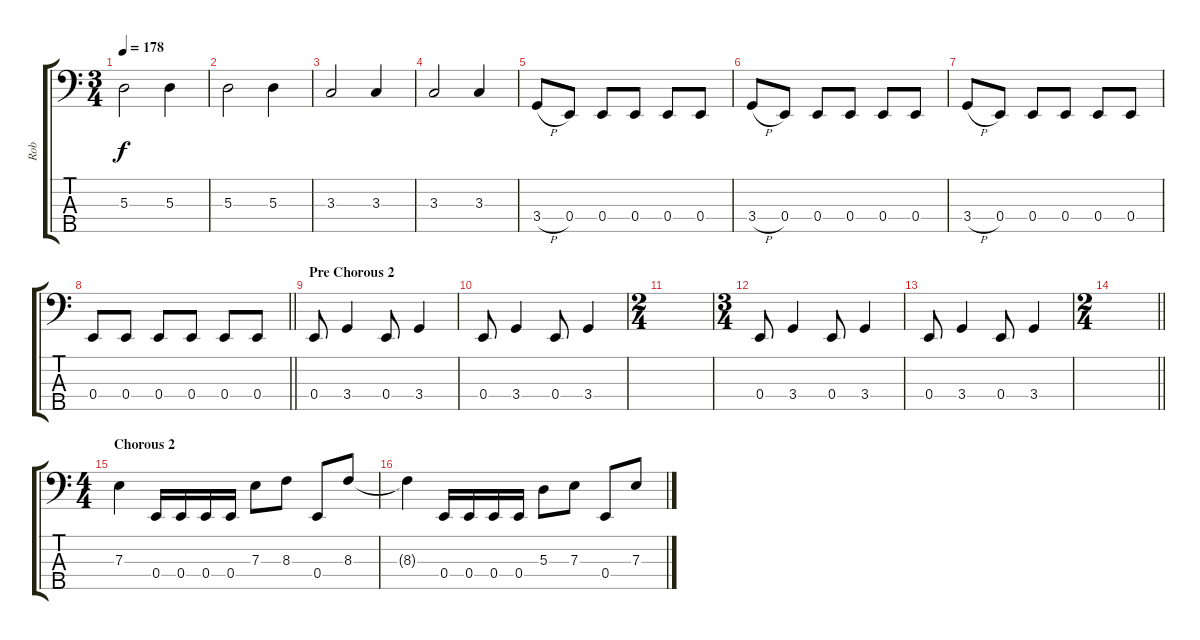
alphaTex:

\track ("Rob" "Rob") {instrument electricbassfinger}
\staff {score tabs}
\tuning (G2 D2 A1 E1 B0) {hide}
\ts (3 4)
\tempo 178
\clef f4
\ks c
5.3.2{dy f} 5.3.4 |
5.3.2 5.3.4 |
3.3.2 3.3.4 |
3.3.2 3.3.4 |
3.4{h}.8 0.4.8 0.4.8 0.4.8 0.4.8 0.4.8 |
3.4{h}.8 0.4.8 0.4.8 0.4.8 0.4.8 0.4.8 |
3.4{h}.8 0.4.8 0.4.8 0.4.8 0.4.8 0.4.8 |
\barLineRight lightlight
0.4.8 0.4.8 0.4.8 0.4.8 0.4.8 0.4.8 |
\section ("" "Pre Chorous 2")
0.4.8 3.4.4 0.4.8 3.4.4 |
0.4.8 3.4.4 0.4.8 3.4.4 |
\ts (2 4)
|
\ts (3 4)
0.4.8 3.4.4 0.4.8 3.4.4 |
0.4.8 3.4.4 0.4.8 3.4.4 |
\ts (2 4)
\barLineRight lightlight
|
\ts (4 4)
\section ("" "Chorous 2")
7.3.4 0.4.16 0.4.16 0.4.16 0.4.16 7.3.8 8.3.8 0.4.8 8.3.8 |
8.3{t}.4 0.4.16 0.4.16 0.4.16 0.4.16 5.3.8 7.3.8 0.4.8 7.3.8
